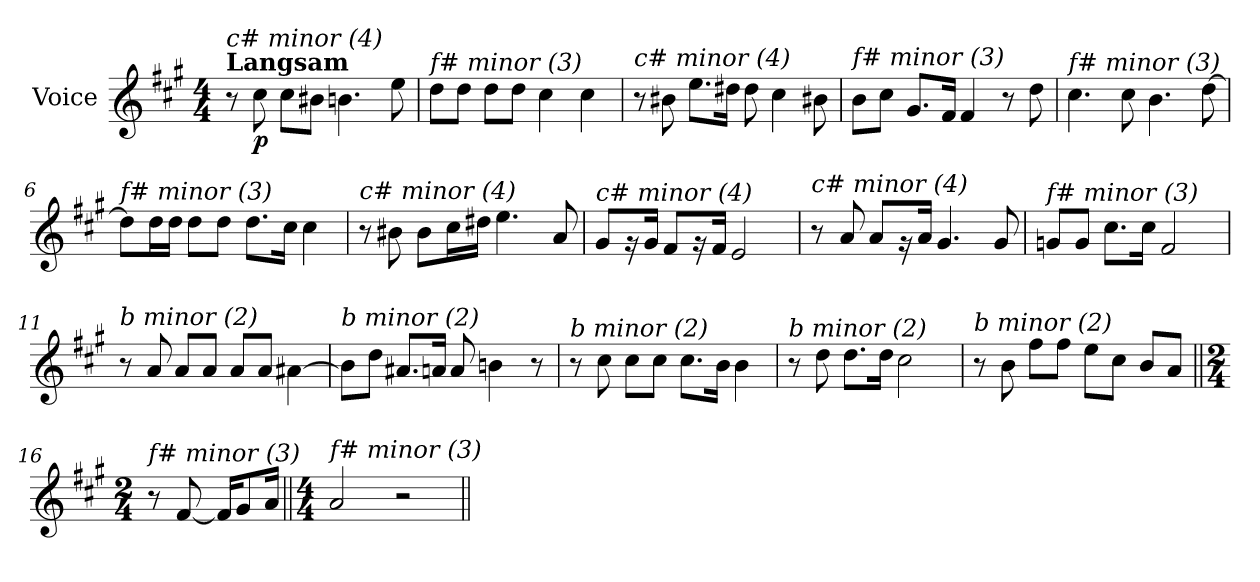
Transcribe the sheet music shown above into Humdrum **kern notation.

**kern	**dynam
*part1	*part1
*staff1	*staff1
*I"Voice	*
*I'V	*
*clefG2	*
*k[f#c#g#]	*
*M4/4	*
=1	=1
!LO:TX:a:B:t=Langsam	!
!LO:TX:i:t=c# minor (4)	!
8r	.
!	!LO:DY:b
8cc#\	p
8cc#\L	.
8b#Xi\J	.
4.b\	.
8ee\	.
=2	=2
!LO:TX:i:t=f# minor (3)	!
8dd\L	.
8dd\J	.
8dd\L	.
8dd\J	.
4cc#\	.
4cc#\	.
=3	=3
!LO:TX:i:t=c# minor (4)	!
8r	.
8b#X\	.
8.ee\L	.
16dd#X\Jk	.
8dd#\	.
4cc#\	.
8b#Xi\	.
=4	=4
!LO:TX:i:t=f# minor (3)	!
8b\L	.
8cc#\J	.
8.g#/L	.
16f#/Jk	.
4f#/	.
8r	.
8dd\	.
!!LO:LB:g=z
=5	=5
!LO:TX:i:t=f# minor (3)	!
4.cc#\	.
8cc#\	.
4.b\	.
[8dd\	.
=6	=6
!LO:TX:i:t=f# minor (3)	!
8dd\L]	.
16dd\L	.
16dd\JJ	.
8dd\L	.
8dd\J	.
8.dd\L	.
16cc#\Jk	.
4cc#\	.
=7	=7
!LO:TX:i:t=c# minor (4)	!
8r	.
8b#X\	.
8b#\L	.
16cc#\L	.
16dd#X\JJ	.
4.ee\	.
8a/	.
=8	=8
!LO:TX:i:t=c# minor (4)	!
8g#/L	.
16rg	.
16g#/Jk	.
8f#/L	.
16rg	.
16f#/Jk	.
2e/	.
!!LO:LB:g=z
=9	=9
!LO:TX:i:t=c# minor (4)	!
8r	.
8a/	.
8a/L	.
16rg	.
16a/Jk	.
4.g#/	.
8g#/	.
=10	=10
!LO:TX:i:t=f# minor (3)	!
8gn/L	.
8g/J	.
8.cc#\L	.
16cc#\Jk	.
2f#/	.
=11	=11
!LO:TX:i:t=b minor (2)	!
8r	.
8a/	.
8a/L	.
8a/J	.
8a/L	.
8a/J	.
[4a#Xi\	.
=12	=12
!LO:TX:i:t=b minor (2)	!
8b-\L]	.
8dd\J	.
8.a#Xi/L	.
16a/Jk	.
8a/	.
4bn\	.
8r	.
!!LO:LB:g=z
=13	=13
!LO:TX:i:t=b minor (2)	!
8r	.
8cc#\	.
8cc#\L	.
8cc#\J	.
8.cc#\L	.
16b\Jk	.
4b\	.
=14	=14
!LO:TX:i:t=b minor (2)	!
8r	.
8dd\	.
8.dd\L	.
16dd\Jk	.
2cc#\	.
=15	=15
!LO:TX:i:t=b minor (2)	!
8r	.
8b\	.
8ff#\L	.
8ff#\J	.
8ee\L	.
8cc#\J	.
8b/L	.
8a/J	.
=16||	=16||
*M2/4	*
!LO:TX:i:t=f# minor (3)	!
8r	.
[8f#/	.
16f#/KL]	.
8g#/	.
16a/Jk	.
=17||	=17||
*M4/4	*
!LO:TX:i:t=f# minor (3)	!
2a/	.
2r	.
=||	=||
*-	*-
